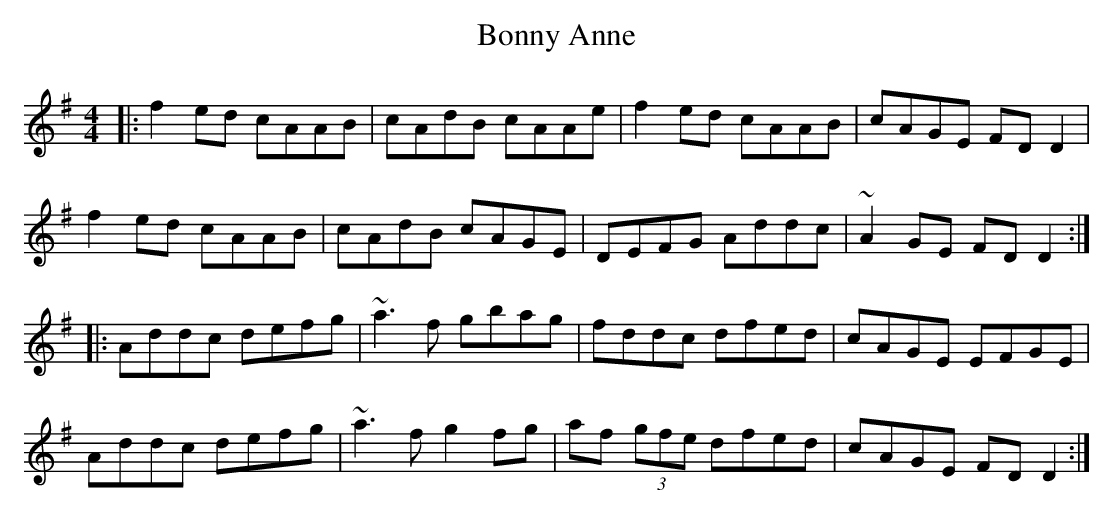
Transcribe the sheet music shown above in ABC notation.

X:1
T: Bonny Anne
M: 4/4
L: 1/8
K: Dmix
|:f2ed cAAB|cAdB cAAe|f2ed cAAB|cAGE FDD2|
f2ed cAAB|cAdB cAGE|DEFG Addc|~A2GE FDD2:|
|:Addc defg|~a3f gbag|fddc dfed|cAGE EFGE|
Addc defg|~a3f g2fg|af (3gfe dfed|cAGE FDD2:|
